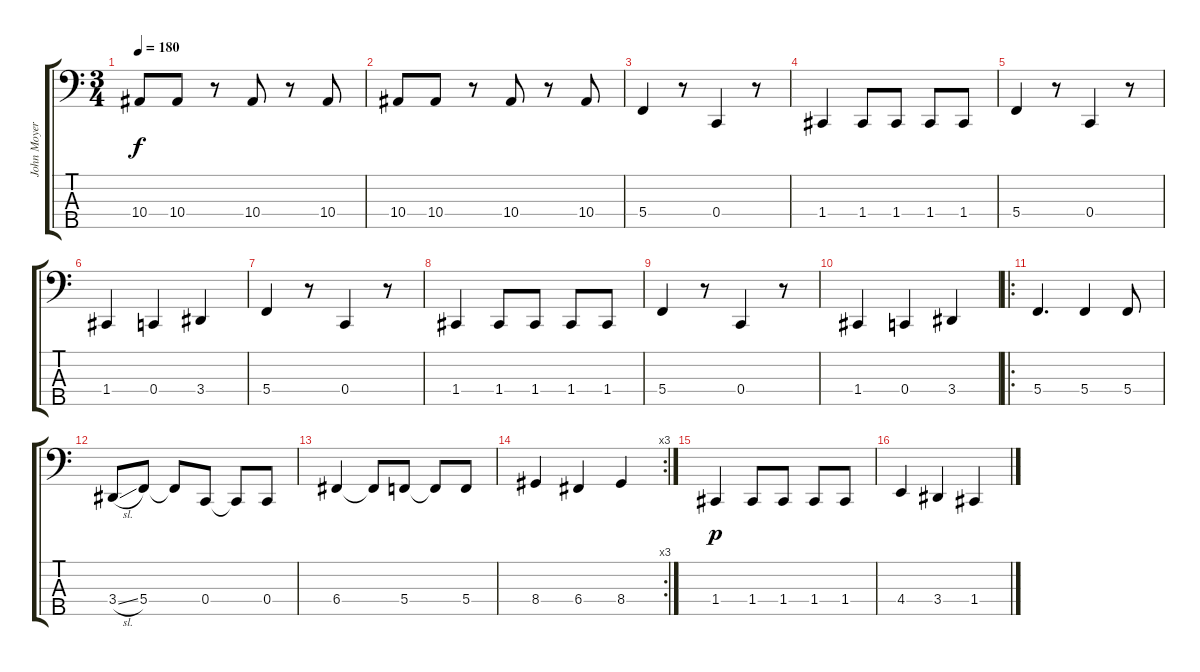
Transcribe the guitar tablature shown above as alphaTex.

\track ("John Moyer" "John Moyer") {instrument electricbasspick}
\staff {score tabs}
\tuning (F2 C2 G1 C1 A0) {hide}
\ts (3 4)
\tempo 180
\clef f4
\ks c
10.4.8{dy f} 10.4.8 r.8 10.4.8 r.8 10.4.8 |
10.4.8 10.4.8 r.8 10.4.8 r.8 10.4.8 |
5.4.4 r.8 0.4.4 r.8 |
1.4.4 1.4.8 1.4.8 1.4.8 1.4.8 |
5.4.4 r.8 0.4.4 r.8 |
1.4.4 0.4.4 3.4.4 |
5.4.4 r.8 0.4.4 r.8 |
1.4.4 1.4.8 1.4.8 1.4.8 1.4.8 |
5.4.4 r.8 0.4.4 r.8 |
1.4.4 0.4.4 3.4.4 |
\ro
5.4.4{d} 5.4.4 5.4.8 |
3.4{sl}.8 5.4.8 5.4{t}.8 0.4.8 0.4{t}.8 0.4.8 |
6.4.4 6.4{t}.8 5.4.8 5.4{t}.8 5.4.8 |
\rc 3
8.4.4 6.4.4 8.4.4 |
1.4.4{dy p} 1.4.8 1.4.8 1.4.8 1.4.8 |
4.4.4 3.4.4 1.4.4
